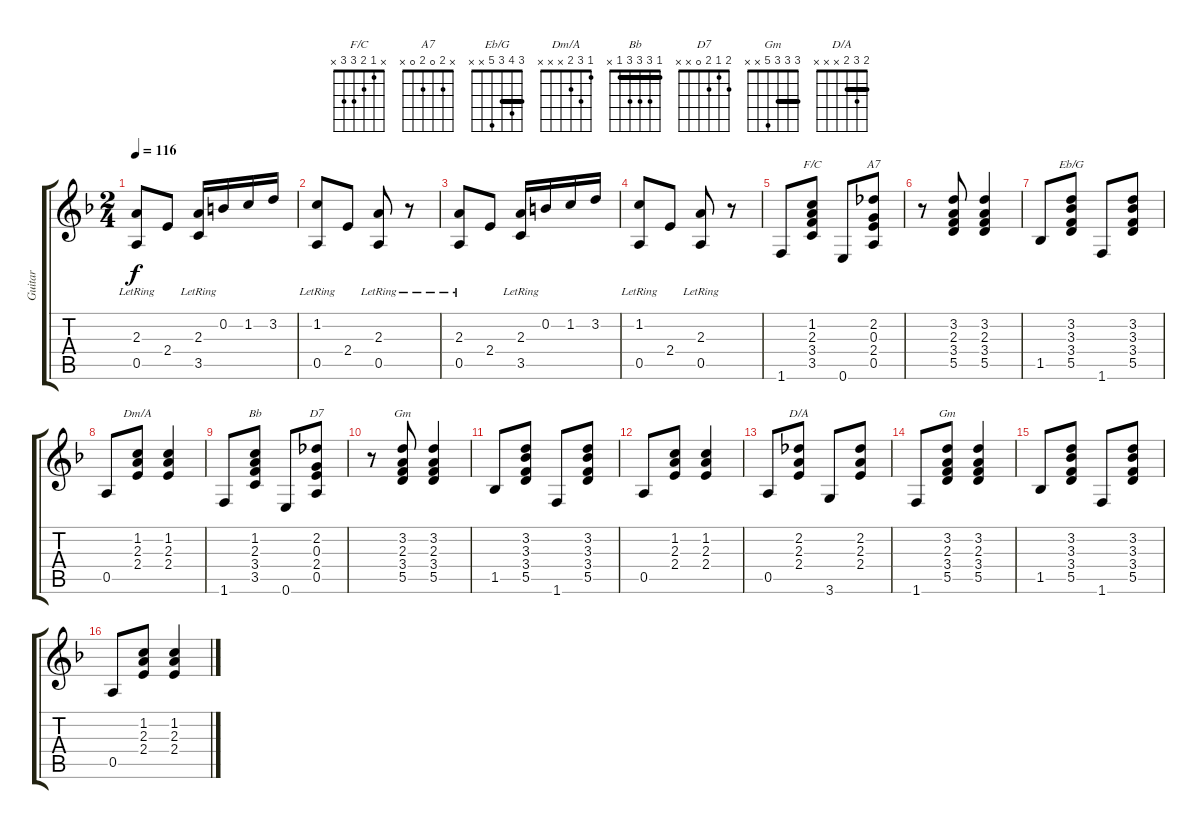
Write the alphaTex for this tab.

\track ("Guitar" "Guitar") {instrument acousticguitarnylon}
\staff {score tabs}
\tuning (E4 B3 G3 D3 A2 E2) {hide}
\chord ("F/C" x 1 2 3 3 x)
\chord ("A7" x 2 0 2 0 x)
\chord ("Eb/G" 3 4 3 5 x x) {barre 3}
\chord ("Dm/A" 1 3 2 x x x)
\chord ("Bb" 1 3 3 3 1 x) {barre 1}
\chord ("D7" 2 1 2 0 x x)
\chord ("Gm" 3 3 3 5 x 3) {barre 3}
\chord ("D/A" 2 3 2 x x x) {barre 2}
\chord ("Gm" 3 3 3 5 x x) {barre 3}
\ts (2 4)
\tempo 116
\clef g2
\ks dminor
(2.3 0.5{lr}).8{dy f instrument acousticguitarnylon} 2.4.8 (2.3 3.5{lr}).16 0.2.16 1.2.16 3.2.16 |
(1.2 0.5{lr}).8 2.4.8 (2.3 0.5{lr}).8 r.8 |
(2.3 0.5{lr}).8 2.4.8 (2.3 3.5{lr}).16 0.2.16 1.2.16 3.2.16 |
(1.2 0.5{lr}).8 2.4.8 (2.3 0.5{lr}).8 r.8 |
1.6.8 (1.2 2.3 3.4 3.5).8{ch "F/C"} 0.6.8 (2.2 0.3 2.4 0.5).8{ch "A7"} |
r.8 (3.2 2.3 3.4 5.5).8 (3.2 2.3 3.4 5.5).4 |
1.5.8 (3.2 3.3 3.4 5.5).8{ch "Eb/G"} 1.6.8 (3.2 3.3 3.4 5.5).8 |
0.5.8 (1.2 2.3 2.4).8{ch "Dm/A"} (1.2 2.3 2.4).4 |
1.6.8 (1.2 2.3 3.4 3.5).8{ch "Bb"} 0.6.8 (2.2 0.3 2.4 0.5).8{ch "D7"} |
r.8 (3.2 2.3 3.4 5.5).8{ch "Gm"} (3.2 2.3 3.4 5.5).4 |
1.5.8 (3.2 3.3 3.4 5.5).8 1.6.8 (3.2 3.3 3.4 5.5).8 |
0.5.8 (1.2 2.3 2.4).8 (1.2 2.3 2.4).4 |
0.5.8 (2.2 2.3 2.4).8{ch "D/A"} 3.6.8 (2.2 2.3 2.4).8 |
1.6.8 (3.2 2.3 3.4 5.5).8{ch "Gm"} (3.2 2.3 3.4 5.5).4 |
1.5.8 (3.2 3.3 3.4 5.5).8 1.6.8 (3.2 3.3 3.4 5.5).8 |
0.5.8 (1.2 2.3 2.4).8 (1.2 2.3 2.4).4
